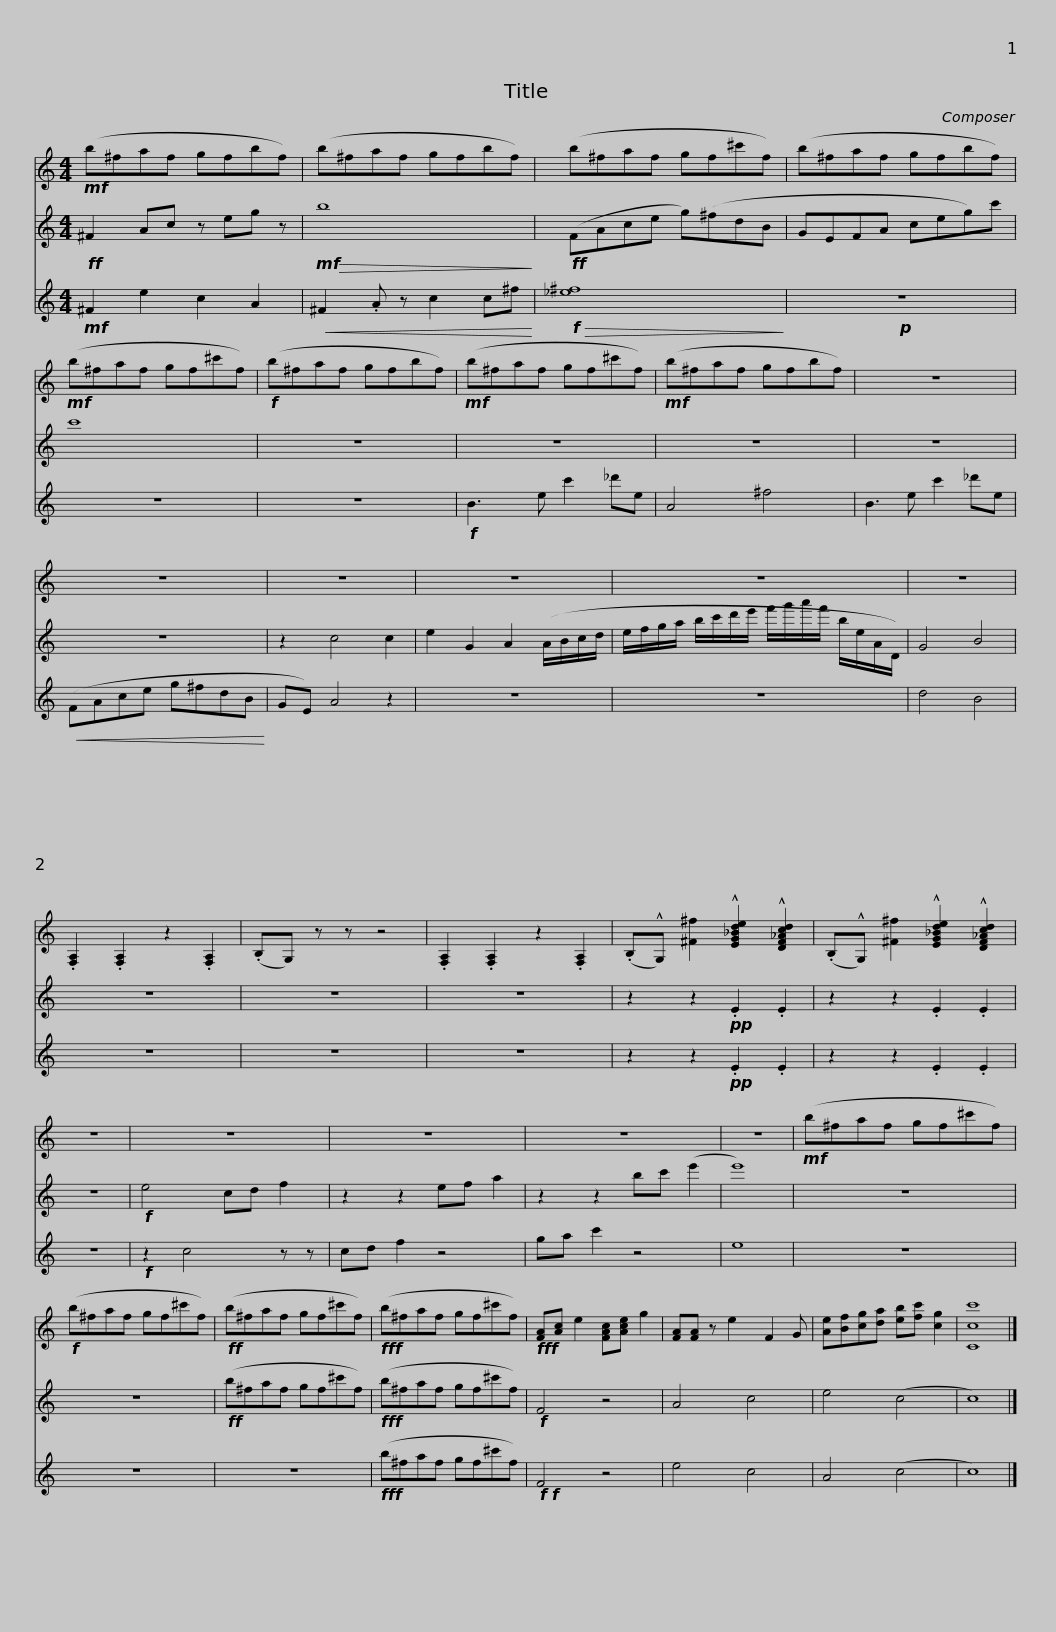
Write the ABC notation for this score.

X:1
%%score 1 2 3
L:1/8
M:4/4
I:linebreak $
K:C
V:1 treble
V:2 treble
V:3 treble
V:1
!mf! (b^faf gfbf) | (b^faf gfbf) | (b^faf gf^c'f) | (b^faf gfbf) |$!mf! (b^faf gf^c'f) | %5
!f! (b^faf gfbf) |!mf! (b^faf gf^c'f) |!mf! (b^faf gfbf) |$ z8 | z8 | %10
 z8 | z8 |$ z8 | z8 | .[F,A,]2 .[F,A,]2 z2 .[F,A,]2 | %15
 (.B,G,) z z z4 |$ .[F,A,]2 .[F,A,]2 z2 .[F,A,]2 | (.B,!^!G,) [^F^f]2 !^![EG_Bde]2 !^![DF_Acd]2 | (.B,!^!G,) [^F^f]2 !^![EG_Bde]2 !^![DF_Acd]2 | z8 |$ %20
 z8 | z8 | z8 | z8 |$!mf! (b^faf gf^c'f) | %25
!f! (b^faf gf^c'f) |!ff! (b^faf gf^c'f) |!fff! (b^faf gf^c'f) |$!fff! [FA][Ac] e2 [FAc][Ace] g2 | [FA][FA] z e2 F2 G | %30
 [Ae][Bf][cg][da] [eb][fc'] [cg]2 | [Ccc']8 |] %32
V:2
!ff! ^F2 Ac z eg z |!mf!!>(! b8!>)! |!ff! (FAce g)(^fdB | GEFA ceg)c' |$ c'8 | %5
 z8 | z8 | z8 |$ z8 | z8 | %10
 z2 c4 c2 | e2 G2 A2 (A/B/c/d/ |$ e/f/g/a/ b/c'/d'/e'/ f'/g'/a'/f'/ b/e/A/D/) | G4 B4 | z8 | %15
 z8 |$ z8 | z2 z2!pp! .E2 .E2 | z2 z2 .E2 .E2 | z8 |$ %20
!f! e4 cd f2 | z2 z2 ef a2 | z2 z2 bc' (e'2 | e'8) |$ z8 | %25
 z8 |!ff! (b^faf gf^c'f) |!fff! (b^faf gf^c'f) |$!f! F4 z4 | A4 c4 | %30
 e4 (c4 | c8) |] %32
V:3
!mf! ^F2 e2 c2 A2 |!<(! ^F2 .A z c2 c^f!<)! |!f!!>(! [_e^f]8!>)! |!p! z8 |$ z8 | %5
 z8 |!f! B3 e c'2 _d'e | A4 ^f4 |$ B3 e c'2 _d'e |!<(! (FAce g^fdB!<)! | %10
 GE) A4 z2 | z8 |$ z8 | d4 B4 | z8 | %15
 z8 |$ z8 | z2 z2!pp! .E2 .E2 | z2 z2 .E2 .E2 | z8 |$ %20
!f! z2 c4 z z | cd f2 z4 | ga c'2 z4 | e8 |$ z8 | %25
 z8 | z8 |!fff! (b^faf gf^c'f) |$!f!!f! F4 z4 | e4 c4 | %30
 A4 (c4 | c8) |] %32
